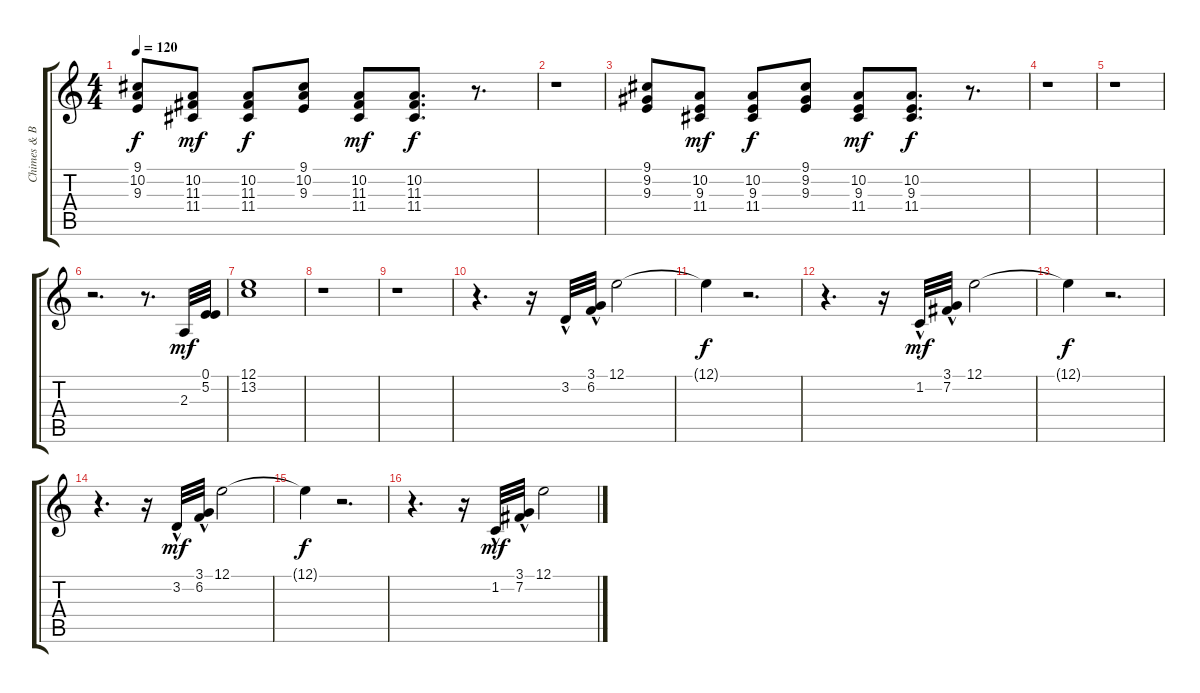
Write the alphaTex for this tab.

\track ("Chimes & Backing Vocals" "Chimes & B") {instrument electricpiano1}
\staff {score tabs}
\tuning (E4 B3 G3 D3 A2 E2) {hide}
\ts (4 4)
\tempo 120
\clef g2
\ks c
(9.1 10.2 9.3).8{dy f} (10.2 11.3 11.4).8{dy mf} (10.2 11.3 11.4).8{dy f} (9.1 10.2 9.3).8 (10.2 11.3 11.4).8{dy mf} (10.2 11.3 11.4).8{d dy f} r.8{d} |
r.1 |
(9.1 9.2 9.3).8 (10.2 9.3 11.4).8{dy mf} (10.2 9.3 11.4).8{dy f} (9.1 9.2 9.3).8 (10.2 9.3 11.4).8{dy mf} (10.2 9.3 11.4).8{d dy f} r.8{d} |
r.1 |
r.1 |
r.2{d} r.8{d} 2.3.32{dy mf} (0.1 5.2).32 |
(12.1 13.2).1 |
r.1 |
r.1 |
r.4{d} r.16 3.2{hac}.32 (3.1{hac} 6.2{hac}).32 12.1.2 |
12.1{t}.4{dy f} r.2{d} |
r.4{d} r.16 1.2{hac}.32{dy mf} (3.1{hac} 7.2{hac}).32 12.1.2 |
12.1{t}.4{dy f} r.2{d} |
r.4{d} r.16 3.2{hac}.32{dy mf} (3.1{hac} 6.2{hac}).32 12.1.2 |
12.1{t}.4{dy f} r.2{d} |
r.4{d} r.16 1.2{hac}.32{dy mf} (3.1{hac} 7.2{hac}).32 12.1.2
